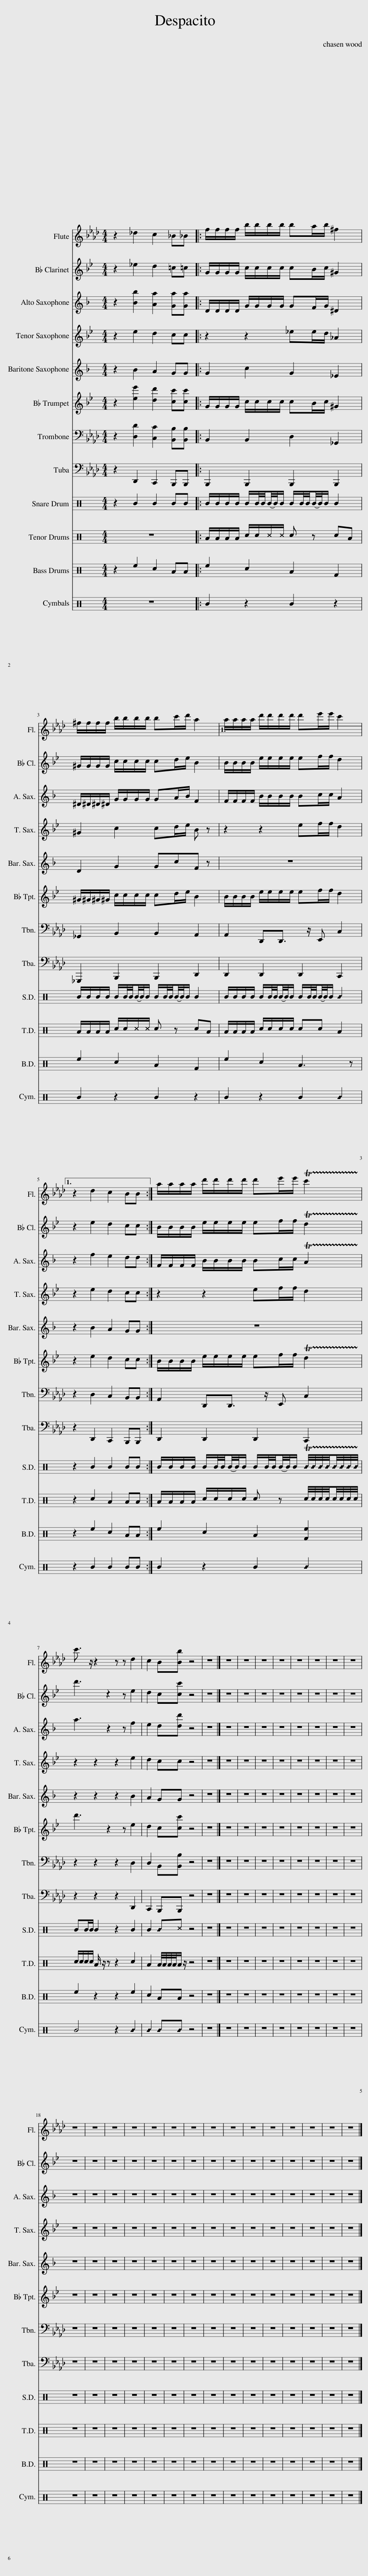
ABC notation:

X:1
%%score 1 2 3 4 5 6 7 8 9 10 11 12
L:1/8
M:4/4
I:linebreak $
K:Ab
V:1 treble
V:2 treble transpose=-2
V:3 treble transpose=-9
V:4 treble transpose=-14
V:5 treble transpose=-21
V:6 treble transpose=-2
V:7 bass
V:8 bass
V:9 perc
K:none
V:10 perc
K:none
V:11 perc
K:none
V:12 perc
K:none
V:1
 z2 _d2 c2 _B_B |: f/f/f/f/ b/b/b/b/ ba/b/ ^f2 |$ ^f/f/f/f/ b/b/b/b/ bc'/d'/ a2 |1 a/a/a/a/ d'/d'/d'/d'/ d'e'/e'/ c'2 ||1$ z2 d2 c2 BB :| %5
 a/a/a/a/ d'/d'/d'/d'/ d'e'/e'/ !trill(!Tc'2!trill)! |$ c'3/2 z/ z2 z z d2 | c2 B[Bb] z4 | z8 |] z8 | %10
 z8 | z8 | z8 | z8 | z8 | %15
 z8 | z8 |$ z8 | z8 | z8 | %20
 z8 | z8 | z8 | z8 | z8 | %25
 z8 | z8 | z8 | z8 | z8 | %30
 z8 | z8 |] %32
V:2
[K:Bb] z2 _e2 d2 =c=c |: G/G/G/G/ c/c/c/c/ cB/c/ ^G2 |$ ^G/G/G/G/ c/c/c/c/ cd/e/ B2 |1 B/B/B/B/ e/e/e/e/ ef/f/ d2 ||1$ z2 e2 d2 cc :| %5
 B/B/B/B/ e/e/e/e/ ef/f/ !trill(!Td2!trill)! |$ d'3 z2 z e2 | d2 c[cc'] z4 | z8 |] z8 | %10
 z8 | z8 | z8 | z8 | z8 | %15
 z8 | z8 |$ z8 | z8 | z8 | %20
 z8 | z8 | z8 | z8 | z8 | %25
 z8 | z8 | z8 | z8 | z8 | %30
 z8 | z8 |] %32
V:3
[K:F] z2 [Bb]2 [Aa]2 [Ga][Ga] |: D/D/D/D/ G/G/G/G/ GF/G/ ^D2 |$ ^D/^D/^D/^D/ G/G/G/G/ GA/B/ F2 |1 F/F/F/F/ B/B/B/B/ Bc/c/ A2 ||1$ z2 f2 e2 dd :| %5
 F/F/F/F/ B/B/B/B/ Bc/c/ !trill(!TA2!trill)! |$ a3 z2 z f2 | e2 d[dd'] z4 | z8 |] z8 | %10
 z8 | z8 | z8 | z8 | z8 | %15
 z8 | z8 |$ z8 | z8 | z8 | %20
 z8 | z8 | z8 | z8 | z8 | %25
 z8 | z8 | z8 | z8 | z8 | %30
 z8 | z8 |] %32
V:4
[K:Bb] z2 e2 d2 cc |: z2 z2 _ee/d/ _A2 |$ ^G2 c2 cd/e/ B z |1 z2 z2 ef/f/ d2 ||1$ z2 e2 d2 cc :| %5
 z2 z2 ef/f/ d2 |$ z2 z2 z2 e2 | d2 cc z4 | z8 |] z8 | %10
 z8 | z8 | z8 | z8 | z8 | %15
 z8 | z8 |$ z8 | z8 | z8 | %20
 z8 | z8 | z8 | z8 | z8 | %25
 z8 | z8 | z8 | z8 | z8 | %30
 z8 | z8 |] %32
V:5
[K:F] z2 B2 A2 GG |: G2 c2 G2 _E2 |$ D2 G2 GcF z |1 z8 ||1$ z2 B2 A2 GG :| %5
 z8 |$ z2 z2 z2 B2 | A2 GG z4 | z8 |] z8 | %10
 z8 | z8 | z8 | z8 | z8 | %15
 z8 | z8 |$ z8 | z8 | z8 | %20
 z8 | z8 | z8 | z8 | z8 | %25
 z8 | z8 | z8 | z8 | z8 | %30
 z8 | z8 |] %32
V:6
[K:Bb] z2 [ee']2 [dd']2 [cc'][cc'] |: G/G/G/G/ c/c/c/c/ cB/c/ ^G2 |$ ^G/^G/^G/^G/ c/c/c/c/ cd/e/ B2 |1 B/B/B/B/ e/e/e/e/ ef/f/ d2 ||1$ z2 e2 d2 cc :| %5
 B/B/B/B/ e/e/e/e/ ef/f/ !trill(!Td2!trill)! |$ d'3 z2 z e2 | d2 c[cc'] z4 | z8 |] z8 | %10
 z8 | z8 | z8 | z8 | z8 | %15
 z8 | z8 |$ z8 | z8 | z8 | %20
 z8 | z8 | z8 | z8 | z8 | %25
 z8 | z8 | z8 | z8 | z8 | %30
 z8 | z8 |] %32
V:7
 z2 [D,D]2 [C,C]2 [B,,B,][B,,B,] |: B,,2 B,,2 D,2 _G,,2 |$ _G,,2 B,,2 B,,2 A,,2 |1 A,,2 D,,D,,3/2 z/ E,, C,2 ||1$ z2 D,2 C,2 B,,B,, :| %5
 A,,2 D,,D,,3/2 z/ E,, C,2 |$ z2 z2 z2 D,2 | C,2 B,,[B,,B,] z4 | z8 |] z8 | %10
 z8 | z8 | z8 | z8 | z8 | %15
 z8 | z8 |$ z8 | z8 | z8 | %20
 z8 | z8 | z8 | z8 | z8 | %25
 z8 | z8 | z8 | z8 | z8 | %30
 z8 | z8 |] %32
V:8
 z2 D,,2 C,,2 B,,,B,,, |: B,,,2 B,,,2 B,,,2 B,,,2 |$ _G,,,2 B,,,2 B,,,2 D,,2 |1 D,,2 D,,2 D,,2 C,,2 ||1$ z2 D,,2 C,,2 B,,,B,,, :| %5
 D,,2 D,,2 D,,2 C,,2 |$ z2 z2 z2 D,,2 | C,,2 B,,,B,,, z4 | z8 |] z8 | %10
 z8 | z8 | z8 | z8 | z8 | %15
 z8 | z8 |$ z8 | z8 | z8 | %20
 z8 | z8 | z8 | z8 | z8 | %25
 z8 | z8 | z8 | z8 | z8 | %30
 z8 | z8 |] %32
V:9
[K:C] z2 B2 B2 BB |: B/B/B/B/ B/B/4B/4B/4-B/4B/ B/B/4B/4B/4-B/4B/ B2 |$ B/B/B/B/ B/B/4B/4B/4-B/4B/ B/B/4B/4B/4-B/4B/ B2 |1 B/B/B/B/ B/B/4B/4B/4-B/4B/ B/B/4B/4B/4-B/4B/ _B2 ||1$ z2 B2 B2 BB :| %5
 B/B/B/B/ B/B/4B/4B/4-B/4B/ B/B/4B/4B/4-B/4B/ !trill(!T_B/4_B/4_B/4_B/4_B/4_B/4_B/4_B/4!trill)! |$ BB/B/ B2 z2 B2 | B2 _B^c z4 | z8 |] z8 | %10
 z8 | z8 | z8 | z8 | z8 | %15
 z8 | z8 |$ z8 | z8 | z8 | %20
 z8 | z8 | z8 | z8 | z8 | %25
 z8 | z8 | z8 | z8 | z8 | %30
 z8 | z8 |] %32
V:10
[K:C] z8 |: A/A/A/A/ c/c/^c/^c/ c z cA |$ A/A/A/A/ c/c/^c/^c/ c z cA |1 A/A/A/A/ c/c/c/c/ cc A2 ||1$ z2 c2 A2 AA :| %5
 A/A/A/A/ c/c/c/c/ c z c/4c/4c/4c/4c/4c/4c/4c/4 |$ c/c/c/c/ A/ z/ z z2 c2 | A2 A/4A/4A/4A/4A/ z/ z4 | z8 |] z8 | %10
 z8 | z8 | z8 | z8 | z8 | %15
 z8 | z8 |$ z8 | z8 | z8 | %20
 z8 | z8 | z8 | z8 | z8 | %25
 z8 | z8 | z8 | z8 | z8 | %30
 z8 | z8 |] %32
V:11
[K:C] z2 e2 c2 AA |: e2 c2 A2 F2 |$ e2 c2 A2 F2 |1 e2 c2 A3 z ||1$ z2 e2 c2 AA :| %5
 e2 c2 A2 [Fe]2 |$ e2 z2 z2 e2 | c2 AA z4 | z8 |] z8 | %10
 z8 | z8 | z8 | z8 | z8 | %15
 z8 | z8 |$ z8 | z8 | z8 | %20
 z8 | z8 | z8 | z8 | z8 | %25
 z8 | z8 | z8 | z8 | z8 | %30
 z8 | z8 |] %32
V:12
[K:C] z8 |: B2 z2 B2 z2 |$ B2 z2 B2 z2 |1 B2 z2 B2 _B2 ||1$ z2 B2 B2 BB :| %5
 B2 z2 B2 _B2 |$ B4 z2 _B2 | _B2 _B_B z4 | z8 |] z8 | %10
 z8 | z8 | z8 | z8 | z8 | %15
 z8 | z8 |$ z8 | z8 | z8 | %20
 z8 | z8 | z8 | z8 | z8 | %25
 z8 | z8 | z8 | z8 | z8 | %30
 z8 | z8 |] %32
